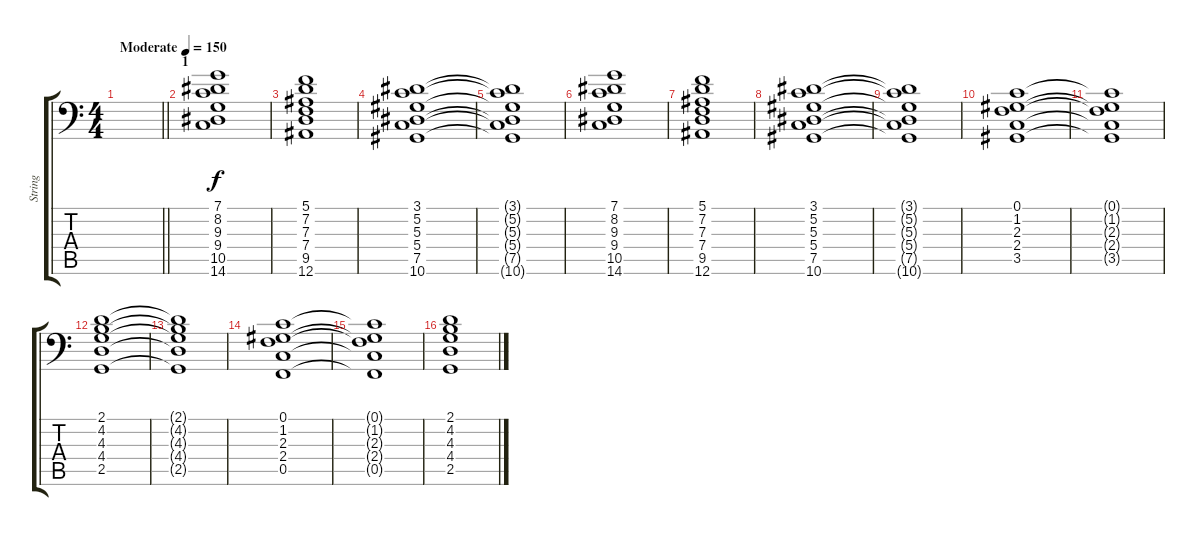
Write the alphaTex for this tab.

\track ("String" "String") {instrument stringensemble1}
\staff {score tabs}
\tuning (C4 G3 Eb3 Bb2 F2 Bb1) {hide}
\ts (4 4)
\tempo (150 "Moderate")
\clef f4
\barLineRight lightlight
\ks c
|
\section ("" "1")
(7.1 8.2 9.3 9.4 10.5 14.6).1 |
(5.1 7.2 7.3 7.4 9.5 12.6).1 |
(3.1 5.2 5.3 5.4 7.5 10.6).1 |
(3.1{t} 5.2{t} 5.3{t} 5.4{t} 7.5{t} 10.6{t}).1 |
(7.1 8.2 9.3 9.4 10.5 14.6).1 |
(5.1 7.2 7.3 7.4 9.5 12.6).1 |
(3.1 5.2 5.3 5.4 7.5 10.6).1 |
(3.1{t} 5.2{t} 5.3{t} 5.4{t} 7.5{t} 10.6{t}).1 |
(0.1 1.2 2.3 2.4 3.5).1 |
(0.1{t} 1.2{t} 2.3{t} 2.4{t} 3.5{t}).1 |
(2.1 4.2 4.3 4.4 2.5).1 |
(2.1{t} 4.2{t} 4.3{t} 4.4{t} 2.5{t}).1 |
(0.1 1.2 2.3 2.4 0.5).1 |
(0.1{t} 1.2{t} 2.3{t} 2.4{t} 0.5{t}).1 |
(2.1 4.2 4.3 4.4 2.5).1
